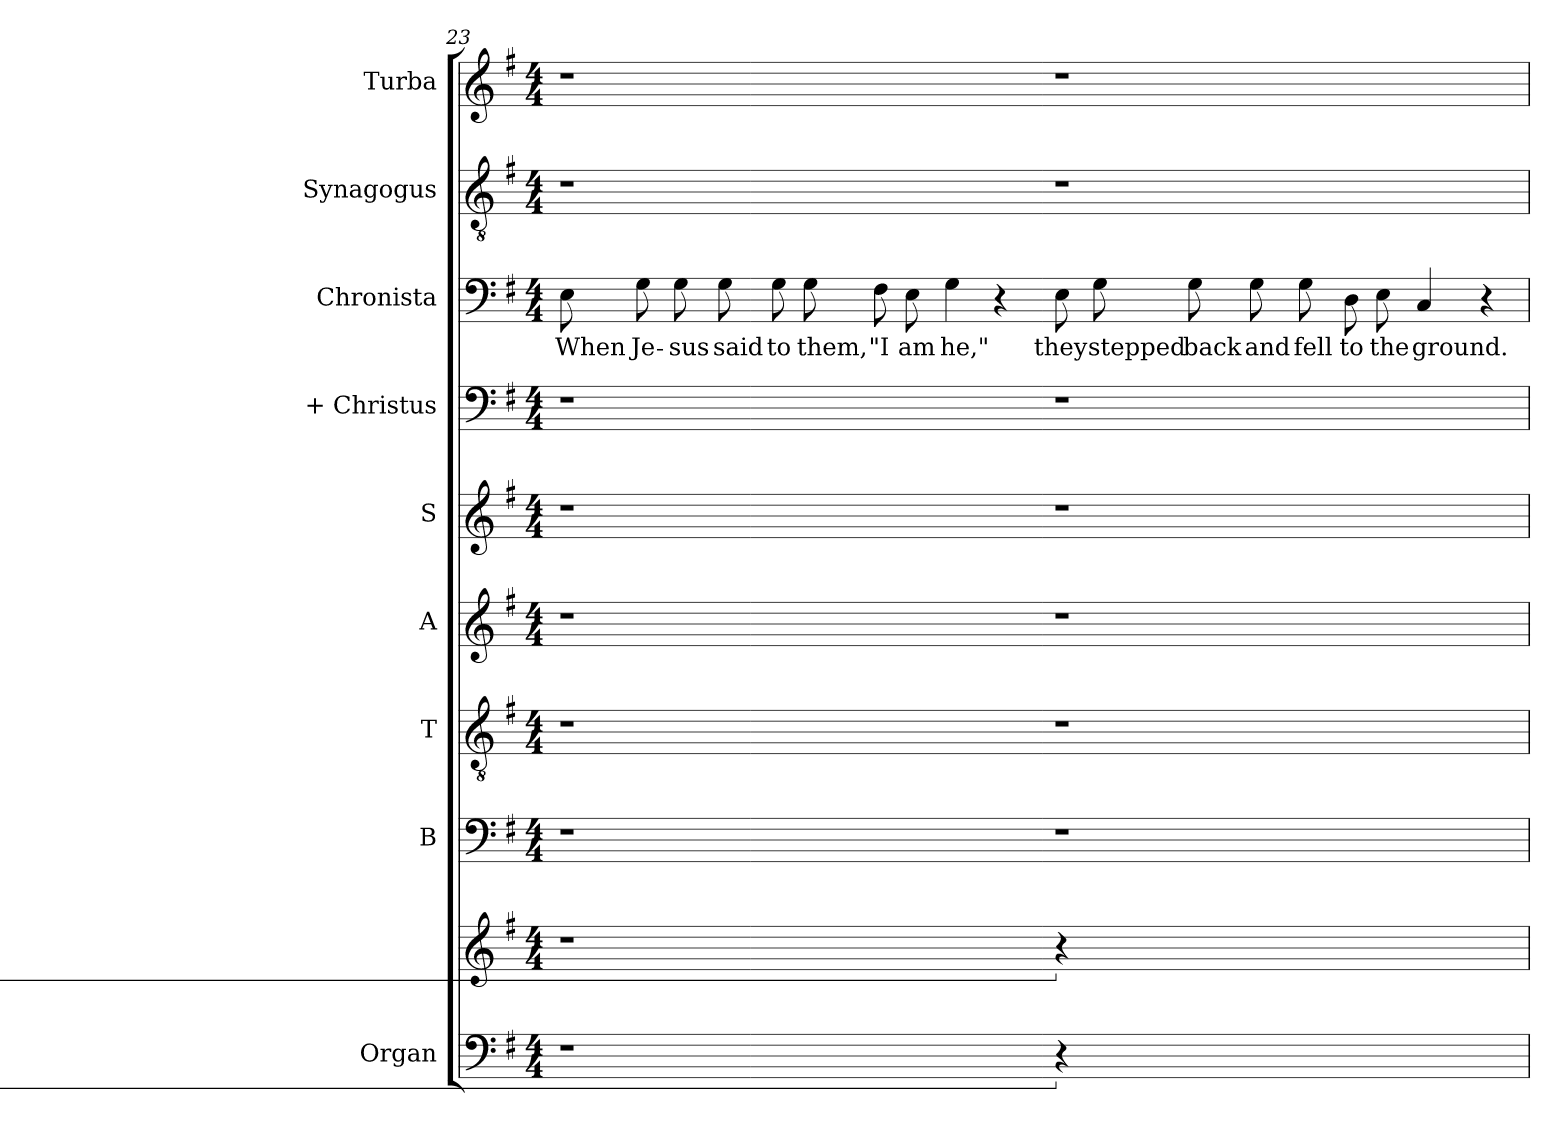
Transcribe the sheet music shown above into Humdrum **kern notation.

**kern	**kern	**kern	**kern	**kern	**kern	**kern	**kern	**text	**kern	**kern
*part9	*part9	*part8	*part7	*part6	*part5	*part4	*part3	*part3	*part2	*part1
*staff10	*staff9	*staff8	*staff7	*staff6	*staff5	*staff4	*staff3	*staff3	*staff2	*staff1
*I"Organ	*	*I"B	*I"T	*I"A	*I"S	*I"+ Christus	*I"Chronista	*	*I"Synagogus	*I"Turba
*I'Org.	*	*I'B.	*I'T.	*I'A.	*I'S.	*I'+ Christus	*I'C	*	*I'Synagogus	*I'Turba
!!LO:LB:g=z
*clefF4	*clefG2	*clefF4	*clefGv2	*clefG2	*clefG2	*clefF4	*clefF4	*	*clefGv2	*clefG2
*	*	*	*ITrd7c12	*	*	*	*	*	*ITrd7c12	*
*k[f#]	*k[f#]	*k[f#]	*k[f#]	*k[f#]	*k[f#]	*k[f#]	*k[f#]	*	*k[f#]	*k[f#]
*G:	*G:	*G:	*G:	*G:	*G:	*G:	*G:	*	*G:	*G:
*M4/4	*M4/4	*M4/4	*M4/4	*M4/4	*M4/4	*M4/4	*M4/4	*	*M4/4	*M4/4
=23	=23	=23	=23	=23	=23	=23	=23	=23	=23	=23
!LO:N:vis=1	!LO:N:vis=1	!LO:N:vis=1	!LO:N:vis=1	!LO:N:vis=1	!LO:N:vis=1	!LO:N:vis=1	!	!	!	!
!	!	!	!	!	!	!	!	!LO:LY:b:color=#000000	!LO:N:vis=1	!LO:N:vis=1
1.r	1.r	1r	1r	1r	1r	1r	8Ei\	When	1r	1r
!	!	!	!	!	!	!	!	!LO:LY:b:color=#000000	!	!
.	.	.	.	.	.	.	8Gi\	Je-	.	.
!	!	!	!	!	!	!	!	!LO:LY:b:color=#000000	!	!
.	.	.	.	.	.	.	8Gi\	-sus	.	.
!	!	!	!	!	!	!	!	!LO:LY:b:color=#000000	!	!
.	.	.	.	.	.	.	8Gi\	said	.	.
!	!	!	!	!	!	!	!	!LO:LY:b:color=#000000	!	!
.	.	.	.	.	.	.	8Gi\	to	.	.
!	!	!	!	!	!	!	!	!LO:LY:b:color=#000000	!	!
.	.	.	.	.	.	.	8Gi\	them,	.	.
!	!	!	!	!	!	!	!	!LO:LY:b:color=#000000	!	!
.	.	.	.	.	.	.	8F#i\	"I	.	.
!	!	!	!	!	!	!	!	!LO:LY:b:color=#000000	!	!
.	.	.	.	.	.	.	8Ei\	am	.	.
!	!	!	!	!	!	!	!	!LO:LY:b:color=#000000	!	!
.	.	2ryy	2ryy	2ryy	2ryy	2ryy	4Gi\	he,"	2ryy	2ryy
.	.	.	.	.	.	.	4r	.	.	.
!!LO:LB:g=z
=24-	=24-	=24-	=24-	=24-	=24-	=24-	=24-	=24-	=24-	=24-
!LO:N:vis=1	!LO:N:vis=1	!LO:N:vis=1	!LO:N:vis=1	!LO:N:vis=1	!LO:N:vis=1	!LO:N:vis=1	!	!	!	!
!	!	!	!	!	!	!	!	!LO:LY:b:color=#000000	!LO:N:vis=1	!LO:N:vis=1
8%11r	8%11r	1r	1r	1r	1r	1r	8Ei\	they	1r	1r
!	!	!	!	!	!	!	!	!LO:LY:b:color=#000000	!	!
.	.	.	.	.	.	.	8Gi\	stepped	.	.
!	!	!	!	!	!	!	!	!LO:LY:b:color=#000000	!	!
.	.	.	.	.	.	.	8Gi\	back	.	.
!	!	!	!	!	!	!	!	!LO:LY:b:color=#000000	!	!
.	.	.	.	.	.	.	8Gi\	and	.	.
!	!	!	!	!	!	!	!	!LO:LY:b:color=#000000	!	!
.	.	.	.	.	.	.	8Gi\	fell	.	.
!	!	!	!	!	!	!	!	!LO:LY:b:color=#000000	!	!
.	.	.	.	.	.	.	8Di\	to	.	.
!	!	!	!	!	!	!	!	!LO:LY:b:color=#000000	!	!
.	.	.	.	.	.	.	8Ei\	the	.	.
!	!	!	!	!	!	!	!	!LO:LY:b:color=#000000	!	!
.	.	.	.	.	.	.	4Ci/	ground.	.	.
.	.	4.ryy	4.ryy	4.ryy	4.ryy	4.ryy	.	.	4.ryy	4.ryy
.	.	.	.	.	.	.	4r	.	.	.
=	=	=	=	=	=	=	=	=	=	=
*-	*-	*-	*-	*-	*-	*-	*-	*-	*-	*-
